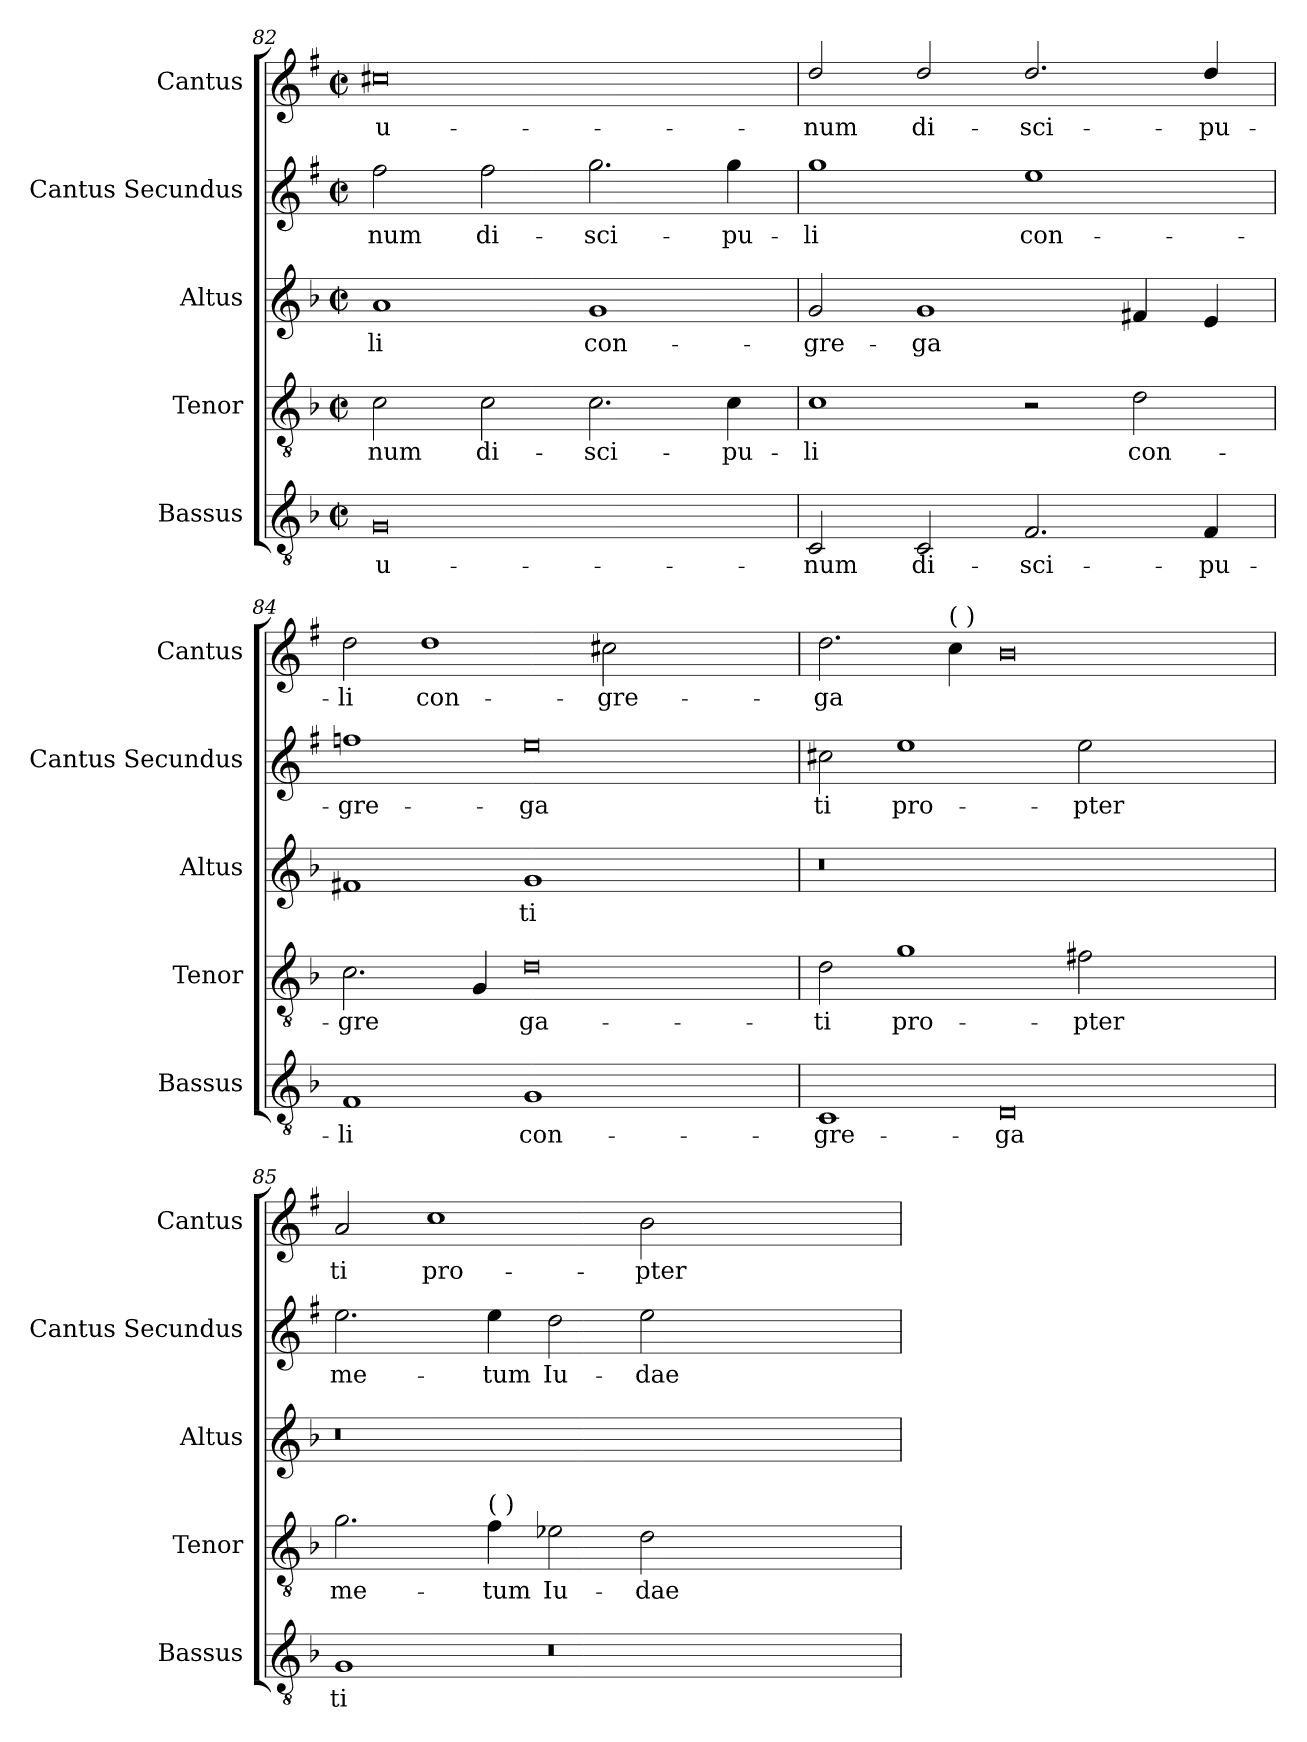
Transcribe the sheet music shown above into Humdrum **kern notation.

**kern	**text	**kern	**text	**kern	**text	**kern	**text	**kern	**text
*part5	*part5	*part4	*part4	*part3	*part3	*part2	*part2	*part1	*part1
*staff5	*staff5	*staff4	*staff4	*staff3	*staff3	*staff2	*staff2	*staff1	*staff1
*I"Bassus	*	*I"Tenor	*	*I"Altus	*	*I"Cantus Secundus	*	*I"Cantus	*
*I'Bassus	*	*I'Tenor	*	*I'Altus	*	*I'Cantus Secundus	*	*I'Cantus	*
*clefGv2	*	*clefGv2	*	*clefG2	*	*clefG2	*	*clefG2	*
*	*	*	*	*	*	*ITrd1c2	*	*ITrd1c2	*
*k[b-]	*	*k[b-]	*	*k[b-]	*	*k[b-]	*	*k[b-]	*
*F:	*	*F:	*	*F:	*	*F:	*	*F:	*
*M4/2	*	*M4/2	*	*M4/2	*	*M4/2	*	*M4/2	*
*met(c|)	*	*met(c|)	*	*met(c|)	*	*met(c|)	*	*met(c|)	*
=82	=82	=82	=82	=82	=82	=82	=82	=82	=82
!	!LO:LY:b	!	!LO:LY:b	!	!LO:LY:b	!	!LO:LY:b	!	!LO:LY:b
*	*	*	*	*	*	*	*	*^	*
0G	u-	2c	-num	1a	-li	2ee	-num	0bn	0ryy	u-
!	!	!	!LO:LY:b	!	!	!	!LO:LY:b	!	!	!
.	.	2c	di-	.	.	2ee	di-	.	.	.
!	!	!	!LO:LY:b	!	!LO:LY:b	!	!LO:LY:b	!	!	!
.	.	2.c	-sci-	1g	con-	2.ff	-sci-	.	.	.
!	!	!	!LO:LY:b	!	!	!	!LO:LY:b	!	!	!
.	.	4c	-pu-	.	.	4ff	-pu-	.	.	.
=83	=83	=83	=83	=83	=83	=83	=83	=83	=83	=83
!	!LO:LY:b	!	!LO:LY:b	!	!LO:LY:b	!	!LO:LY:b	!	!	!LO:LY:b
2C	-num	1c	-li	2g	-gre-	1ff	-li	2cc	0ryy	-num
!	!LO:LY:b	!	!	!	!LO:LY:b	!	!	!	!	!LO:LY:b
2C	di-	.	.	1g	-ga	.	.	2cc	.	di-
!	!LO:LY:b	!	!	!	!	!	!LO:LY:b	!	!	!LO:LY:b
2.F	-sci-	2r	.	.	.	1dd	con-	2.cc	.	-sci-
!	!	!	!LO:LY:b	!	!	!	!	!	!	!
.	.	2d	con-	4f#X	.	.	.	.	.	.
!	!LO:LY:b	!	!	!	!	!	!	!	!	!LO:LY:b
4F	-pu-	.	.	4e	.	.	.	4cc	.	-pu-
=84	=84	=84	=84	=84	=84	=84	=84	=84	=84	=84
!	!LO:LY:b	!	!LO:LY:b	!	!	!	!LO:LY:b	!	!	!LO:LY:b
1F	-li	2.c	-gre	1f#X	.	1ee-X	-gre-	2cc	0ryy	-li
!	!	!	!	!	!	!	!	!	!	!LO:LY:b
.	.	.	.	.	.	.	.	1cc	.	con-
.	.	4G	.	.	.	.	.	.	.	.
!	!LO:LY:b	!	!LO:LY:b	!	!LO:LY:b	!	!LO:LY:b	!	!	!
1G	con-	0d	ga-	1g	ti	0dd	-ga	.	.	.
!	!	!	!	!	!	!	!	!	!	!LO:LY:b
.	.	.	.	.	.	.	.	2bn	.	-gre-
1ryy	.	.	.	1ryy	.	.	.	1ryy	1ryy	.
=85	=85	=85	=85	=85	=85	=85	=85	=85	=85	=85
!	!LO:LY:b	!	!LO:LY:b	!	!	!	!LO:LY:b	!	!	!LO:LY:b
1C	-gre-	2d	-ti	0r	.	2bn	ti	2.cc	0ryy	-ga
!	!	!	!LO:LY:b	!	!	!	!LO:LY:b	!	!	!
.	.	1g	pro-	.	.	1dd	pro-	.	.	.
!	!	!	!	!	!	!	!	!LO:TX:a:t=(  )	!	!
.	.	.	.	.	.	.	.	4b-	.	.
!	!LO:LY:b	!	!	!	!	!	!	!	!	!
0D	-ga	.	.	.	.	.	.	0a	.	.
!	!	!	!LO:LY:b	!	!	!	!LO:LY:b	!	!	!
.	.	2f#X	-pter	.	.	2dd	-pter	.	.	.
.	.	1ryy	.	1ryy	.	1ryy	.	.	1ryy	.
=85A	=85A	=85A	=85A	=85A	=85A	=85A	=85A	=85A	=85A	=85A
!	!LO:LY:b	!	!LO:LY:b	!	!	!	!LO:LY:b	!	!	!LO:LY:b
1G	ti	2.g	me-	0r	.	2.dd	me-	2g	1ryy	ti
!	!	!	!	!	!	!	!	!	!	!LO:LY:b
.	.	.	.	.	.	.	.	1b-	.	pro-
!	!	!LO:TX:a:t=(  )	!	!	!	!	!	!	!	!
!	!	!	!LO:LY:b	!	!	!	!LO:LY:b	!	!	!
.	.	4f	-tum	.	.	4dd	-tum	.	.	.
!	!	!	!LO:LY:b	!	!	!	!LO:LY:b	!	!	!
0r	.	2e-X	Iu-	.	.	2cc	Iu-	.	2ryy	.
!	!	!	!LO:LY:b	!	!	!	!LO:LY:b	!	!	!LO:LY:b
.	.	2d	-dae-	.	.	2dd	-dae-	2a	4ryy	-pter
.	.	.	.	.	.	.	.	.	4ryy	.
.	.	1ryy	.	1ryy	.	1ryy	.	1ryy	1ryy	.
*	*	*	*	*	*	*	*	*v	*v	*
=	=	=	=	=	=	=	=	=	=
*-	*-	*-	*-	*-	*-	*-	*-	*-	*-
